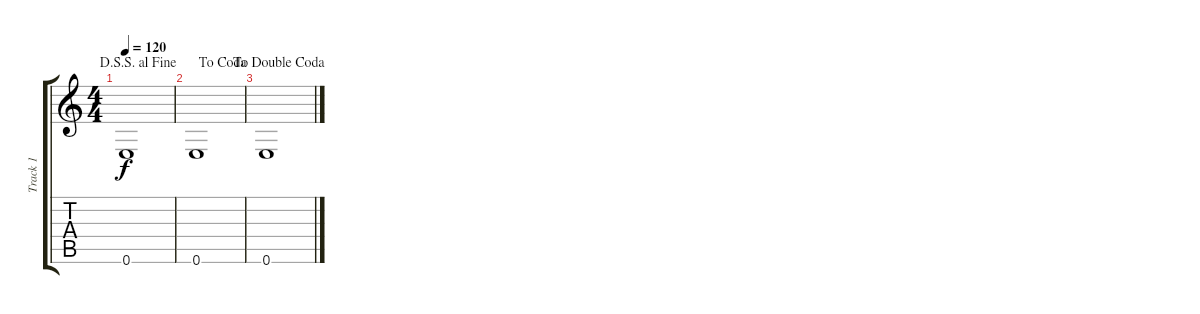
\track ("Track 1" "Track 1") {instrument acousticguitarsteel}
\staff {score tabs}
\tuning (E4 B3 G3 D3 A2 E2) {hide}
\ts (4 4)
\jump dalsegnosegnoalfine
\tempo 120
\clef g2
\ks c
0.6.1{dy f} |
\jump dacoda
0.6.1 |
\jump dadoublecoda
0.6.1
